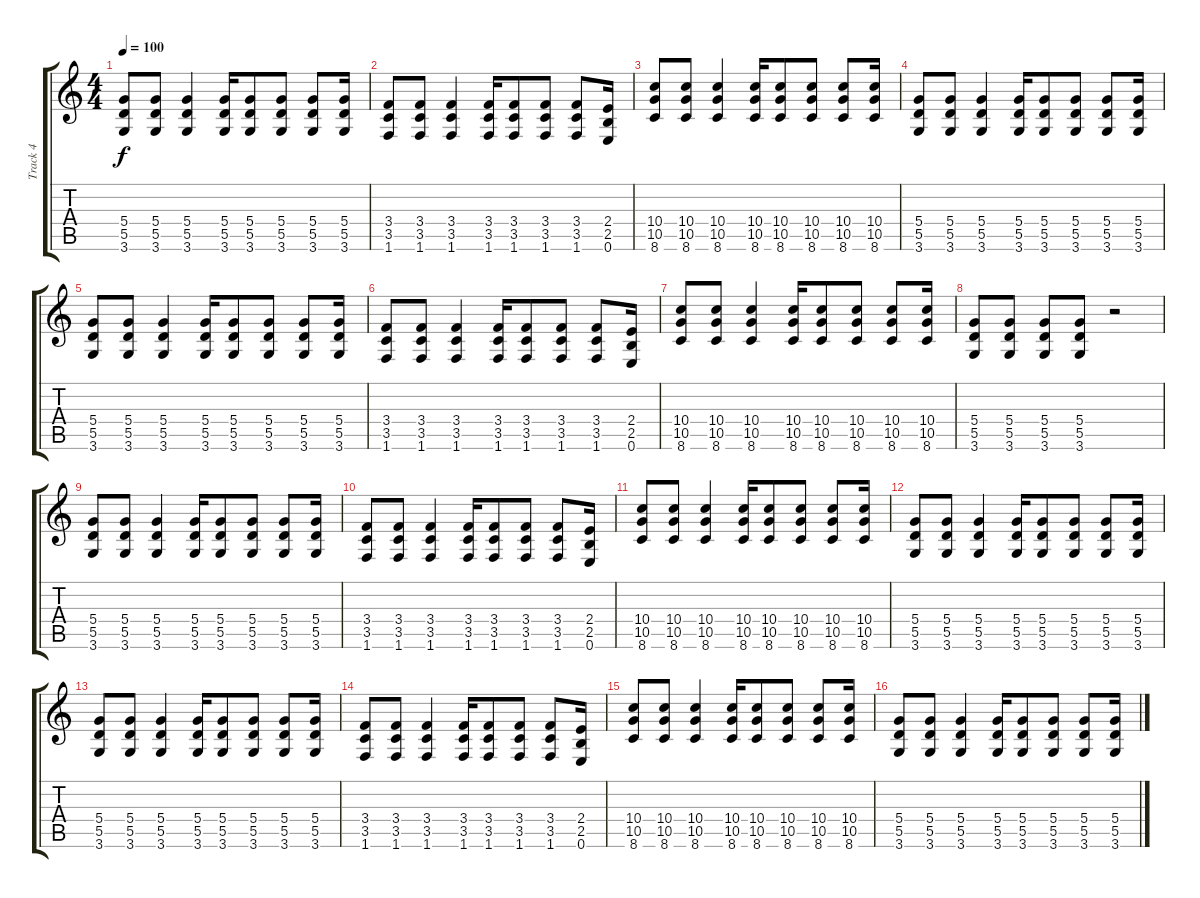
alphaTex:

\track ("Track 4" "Track 4") {instrument overdrivenguitar}
\staff {score tabs}
\tuning (E4 B3 G3 D3 A2 E2) {hide}
\ts (4 4)
\tempo 100
\clef g2
\ks c
(5.4 5.5 3.6).8{dy f} (5.4 5.5 3.6).8 (5.4 5.5 3.6).4 (5.4 5.5 3.6).16 (5.4 5.5 3.6).8 (5.4 5.5 3.6).8 (5.4 5.5 3.6).8 (5.4 5.5 3.6).16 |
(3.4 3.5 1.6).8 (3.4 3.5 1.6).8 (3.4 3.5 1.6).4 (3.4 3.5 1.6).16 (3.4 3.5 1.6).8 (3.4 3.5 1.6).8 (3.4 3.5 1.6).8 (2.4 2.5 0.6).16 |
(10.4 10.5 8.6).8 (10.4 10.5 8.6).8 (10.4 10.5 8.6).4 (10.4 10.5 8.6).16 (10.4 10.5 8.6).8 (10.4 10.5 8.6).8 (10.4 10.5 8.6).8 (10.4 10.5 8.6).16 |
(5.4 5.5 3.6).8 (5.4 5.5 3.6).8 (5.4 5.5 3.6).4 (5.4 5.5 3.6).16 (5.4 5.5 3.6).8 (5.4 5.5 3.6).8 (5.4 5.5 3.6).8 (5.4 5.5 3.6).16 |
(5.4 5.5 3.6).8 (5.4 5.5 3.6).8 (5.4 5.5 3.6).4 (5.4 5.5 3.6).16 (5.4 5.5 3.6).8 (5.4 5.5 3.6).8 (5.4 5.5 3.6).8 (5.4 5.5 3.6).16 |
(3.4 3.5 1.6).8 (3.4 3.5 1.6).8 (3.4 3.5 1.6).4 (3.4 3.5 1.6).16 (3.4 3.5 1.6).8 (3.4 3.5 1.6).8 (3.4 3.5 1.6).8 (2.4 2.5 0.6).16 |
(10.4 10.5 8.6).8 (10.4 10.5 8.6).8 (10.4 10.5 8.6).4 (10.4 10.5 8.6).16 (10.4 10.5 8.6).8 (10.4 10.5 8.6).8 (10.4 10.5 8.6).8 (10.4 10.5 8.6).16 |
(5.4 5.5 3.6).8 (5.4 5.5 3.6).8 (5.4 5.5 3.6).8 (5.4 5.5 3.6).8 r.2 |
(5.4 5.5 3.6).8 (5.4 5.5 3.6).8 (5.4 5.5 3.6).4 (5.4 5.5 3.6).16 (5.4 5.5 3.6).8 (5.4 5.5 3.6).8 (5.4 5.5 3.6).8 (5.4 5.5 3.6).16 |
(3.4 3.5 1.6).8 (3.4 3.5 1.6).8 (3.4 3.5 1.6).4 (3.4 3.5 1.6).16 (3.4 3.5 1.6).8 (3.4 3.5 1.6).8 (3.4 3.5 1.6).8 (2.4 2.5 0.6).16 |
(10.4 10.5 8.6).8 (10.4 10.5 8.6).8 (10.4 10.5 8.6).4 (10.4 10.5 8.6).16 (10.4 10.5 8.6).8 (10.4 10.5 8.6).8 (10.4 10.5 8.6).8 (10.4 10.5 8.6).16 |
(5.4 5.5 3.6).8 (5.4 5.5 3.6).8 (5.4 5.5 3.6).4 (5.4 5.5 3.6).16 (5.4 5.5 3.6).8 (5.4 5.5 3.6).8 (5.4 5.5 3.6).8 (5.4 5.5 3.6).16 |
(5.4 5.5 3.6).8 (5.4 5.5 3.6).8 (5.4 5.5 3.6).4 (5.4 5.5 3.6).16 (5.4 5.5 3.6).8 (5.4 5.5 3.6).8 (5.4 5.5 3.6).8 (5.4 5.5 3.6).16 |
(3.4 3.5 1.6).8 (3.4 3.5 1.6).8 (3.4 3.5 1.6).4 (3.4 3.5 1.6).16 (3.4 3.5 1.6).8 (3.4 3.5 1.6).8 (3.4 3.5 1.6).8 (2.4 2.5 0.6).16 |
(10.4 10.5 8.6).8 (10.4 10.5 8.6).8 (10.4 10.5 8.6).4 (10.4 10.5 8.6).16 (10.4 10.5 8.6).8 (10.4 10.5 8.6).8 (10.4 10.5 8.6).8 (10.4 10.5 8.6).16 |
(5.4 5.5 3.6).8 (5.4 5.5 3.6).8 (5.4 5.5 3.6).4 (5.4 5.5 3.6).16 (5.4 5.5 3.6).8 (5.4 5.5 3.6).8 (5.4 5.5 3.6).8 (5.4 5.5 3.6).16
